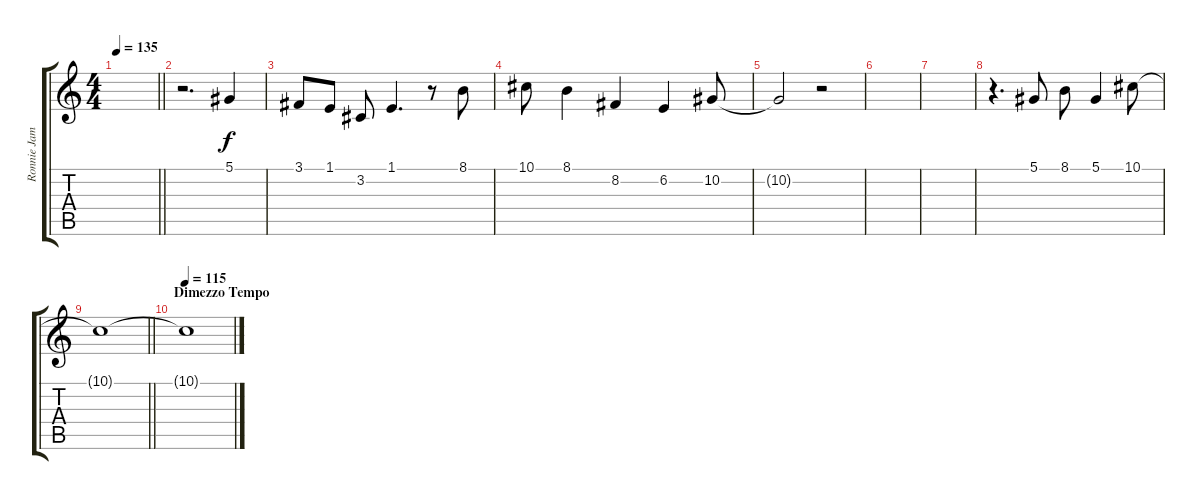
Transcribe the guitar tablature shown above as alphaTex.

\track ("Ronnie James Dio" "Ronnie Jam") {instrument altosax}
\staff {score tabs}
\tuning (Eb4 Bb3 Gb3 Db3 Ab2 Eb2) {hide}
\ts (4 4)
\tempo 135
\clef g2
\barLineRight lightlight
\ks c
|
\section ("" "")
r.2{d} 5.1.4 |
3.1.8 1.1.8 3.2.8 1.1.4{d} r.8 8.1.8 |
10.1.8 8.1.4 8.2.4 6.2.4 10.2.8 |
10.2{t}.2 r.2 |
|
|
r.4{d} 5.1.8 8.1.8 5.1.4 10.1.8 |
\barLineRight lightlight
10.1{t}.1 |
\section ("" "Dimezzo Tempo")
\tempo 115
10.1{t}.1
